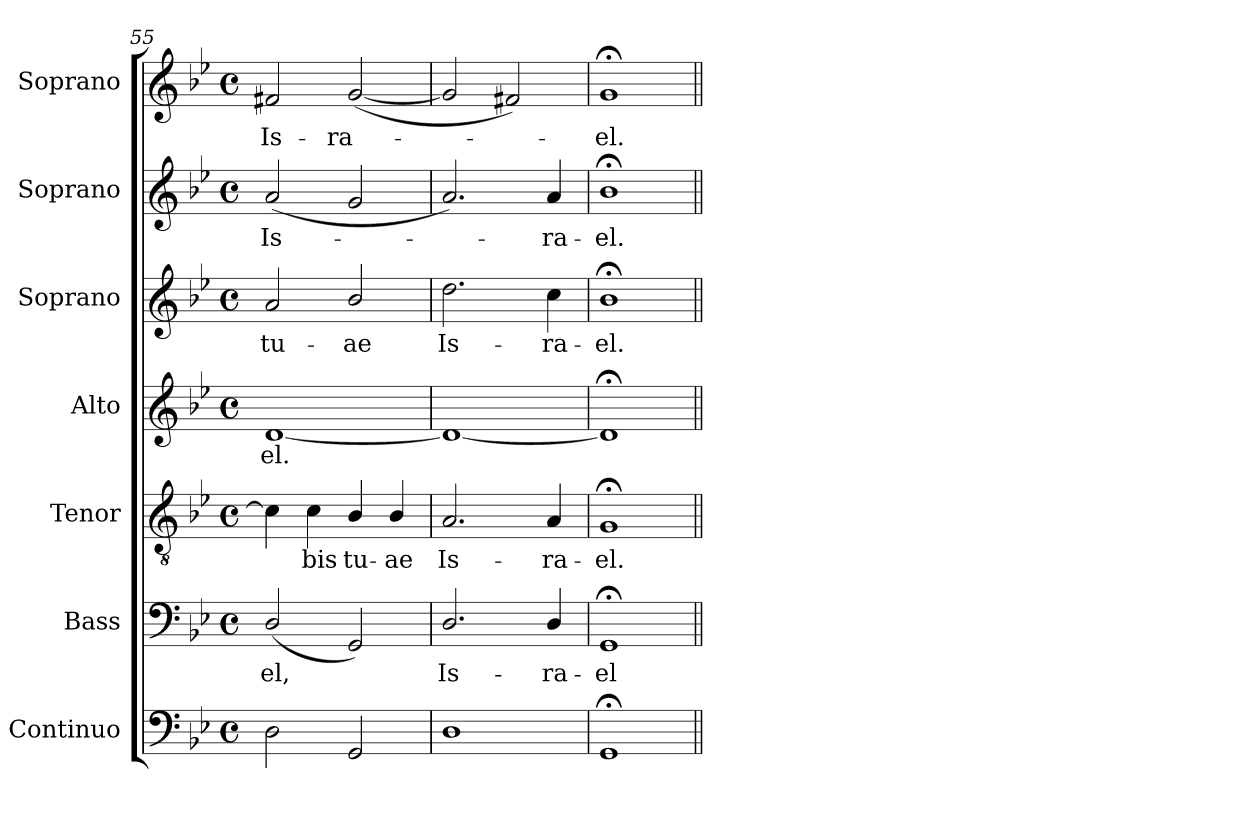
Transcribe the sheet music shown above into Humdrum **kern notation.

**kern	**kern	**text	**kern	**text	**kern	**text	**kern	**text	**kern	**text	**kern	**text
*part7	*part6	*part6	*part5	*part5	*part4	*part4	*part3	*part3	*part2	*part2	*part1	*part1
*staff7	*staff6	*staff6	*staff5	*staff5	*staff4	*staff4	*staff3	*staff3	*staff2	*staff2	*staff1	*staff1
*I"Continuo	*I"Bass	*	*I"Tenor	*	*I"Alto	*	*I"Soprano	*	*I"Soprano	*	*I"Soprano	*
*I'Cont.	*I'B.	*	*I'T.	*	*I'A.	*	*I'S.	*	*I'S.	*	*I'S.	*
*clefF4	*clefF4	*	*clefGv2	*	*clefG2	*	*clefG2	*	*clefG2	*	*clefG2	*
*	*	*	*ITrd7c12	*	*	*	*	*	*	*	*	*
*k[b-e-]	*k[b-e-]	*	*k[b-e-]	*	*k[b-e-]	*	*k[b-e-]	*	*k[b-e-]	*	*k[b-e-]	*
*B-:	*B-:	*	*B-:	*	*B-:	*	*B-:	*	*B-:	*	*B-:	*
*M4/4	*M4/4	*	*M4/4	*	*M4/4	*	*M4/4	*	*M4/4	*	*M4/4	*
*met(c)	*met(c)	*	*met(c)	*	*met(c)	*	*met(c)	*	*met(c)	*	*met(c)	*
=55	=55	=55	=55	=55	=55	=55	=55	=55	=55	=55	=55	=55
!	!	!LO:LY:b:color=#000000	!	!	!	!	!	!	!	!	!	!
!	!	!	!	!	!	!LO:LY:b:color=#000000	!	!	!	!	!	!
!	!	!	!	!	!	!	!	!LO:LY:b:color=#000000	!	!	!	!
!	!	!	!	!	!	!	!	!	!	!LO:LY:b:color=#000000	!	!
!	!	!	!	!	!	!	!	!	!	!	!	!LO:LY:b:color=#000000
2Di\	(2Di/	-el,	4Ci\]	.	[1di	-el.	2ai/	tu-	(2ai/	Is-	2f#Xi/	Is-
!	!	!	!	!LO:LY:b:color=#000000	!	!	!	!	!	!	!	!
.	.	.	4Ci\	-bis	.	.	.	.	.	.	.	.
!	!	!	!	!LO:LY:b:color=#000000	!	!	!	!	!	!	!	!
!	!	!	!	!	!	!	!	!LO:LY:b:color=#000000	!	!	!	!
!	!	!	!	!	!	!	!	!	!	!	!	!LO:LY:b:color=#000000
2GGi/	2GGi/)	.	4BB-i/	tu-	.	.	2b-i/	-ae	2gi/	.	([2gi/	-ra-
!	!	!	!	!LO:LY:b:color=#000000	!	!	!	!	!	!	!	!
.	.	.	4BB-i/	-ae	.	.	.	.	.	.	.	.
=56	=56	=56	=56	=56	=56	=56	=56	=56	=56	=56	=56	=56
!	!	!LO:LY:b:color=#000000	!	!	!	!	!	!	!	!	!	!
!	!	!	!	!LO:LY:b:color=#000000	!	!	!	!	!	!	!	!
!	!	!	!	!	!	!	!	!LO:LY:b:color=#000000	!	!	!	!
1Di	2.Di/	Is-	2.AAi/	Is-	1di_	.	2.ddi\	Is-	2.ai/)	.	2gi/]	.
.	.	.	.	.	.	.	.	.	.	.	2f#Xi/)	.
!	!	!LO:LY:b:color=#000000	!	!	!	!	!	!	!	!	!	!
!	!	!	!	!LO:LY:b:color=#000000	!	!	!	!	!	!	!	!
!	!	!	!	!	!	!	!	!LO:LY:b:color=#000000	!	!	!	!
!	!	!	!	!	!	!	!	!	!	!LO:LY:b:color=#000000	!	!
.	4Di/	-ra-	4AAi/	-ra-	.	.	4cci\	-ra-	4ai/	-ra-	.	.
=57	=57	=57	=57	=57	=57	=57	=57	=57	=57	=57	=57	=57
!	!	!LO:LY:b:color=#000000	!	!	!	!	!	!	!	!	!	!
!	!	!	!	!LO:LY:b:color=#000000	!	!	!	!	!	!	!	!
!	!	!	!	!	!	!	!	!LO:LY:b:color=#000000	!	!	!	!
!	!	!	!	!	!	!	!	!	!	!LO:LY:b:color=#000000	!	!
!	!	!	!	!	!	!	!	!	!	!	!	!LO:LY:b:color=#000000
1GG;i	1GG;i	-el	1GG;i	-el.	1d;i]	.	1b-;i	-el.	1b-;i	-el.	1g;i	-el.
=||	=||	=||	=||	=||	=||	=||	=||	=||	=||	=||	=||	=||
*-	*-	*-	*-	*-	*-	*-	*-	*-	*-	*-	*-	*-
